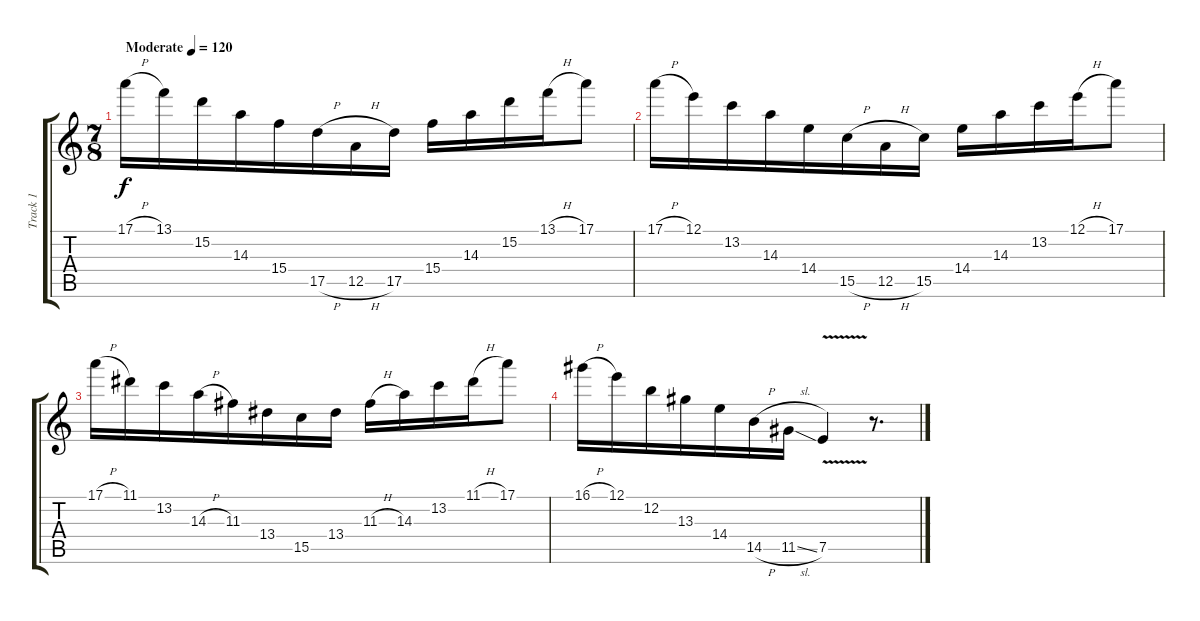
\track ("Track 1" "Track 1") {instrument acousticguitarsteel}
\staff {score tabs}
\tuning (E4 B3 G3 D3 A2 E2) {hide}
\ts (7 8)
\tempo (120 "Moderate")
\clef g2
\ks c
17.1{h}.16{dy f instrument acousticguitarsteel} 13.1.16 15.2.16 14.3.16 15.4.16 17.5{h}.16 12.5{h}.16 17.5.16 15.4.16 14.3.16 15.2.16 13.1{h}.16 17.1.8 |
17.1{h}.16 12.1.16 13.2.16 14.3.16 14.4.16 15.5{h}.16 12.5{h}.16 15.5.16 14.4.16 14.3.16 13.2.16 12.1{h}.16 17.1.8 |
17.1{h}.16 11.1.16 13.2.16 14.3{h}.16 11.3.16 13.4.16 15.5.16 13.4.16 11.3{h}.16 14.3.16 13.2.16 11.1{h}.16 17.1.8 |
16.1{h}.16 12.1.16 12.2.16 13.3.16 14.4.16 14.5{h}.16 11.5{sl}.16 7.5{v}.4 r.8{d}
